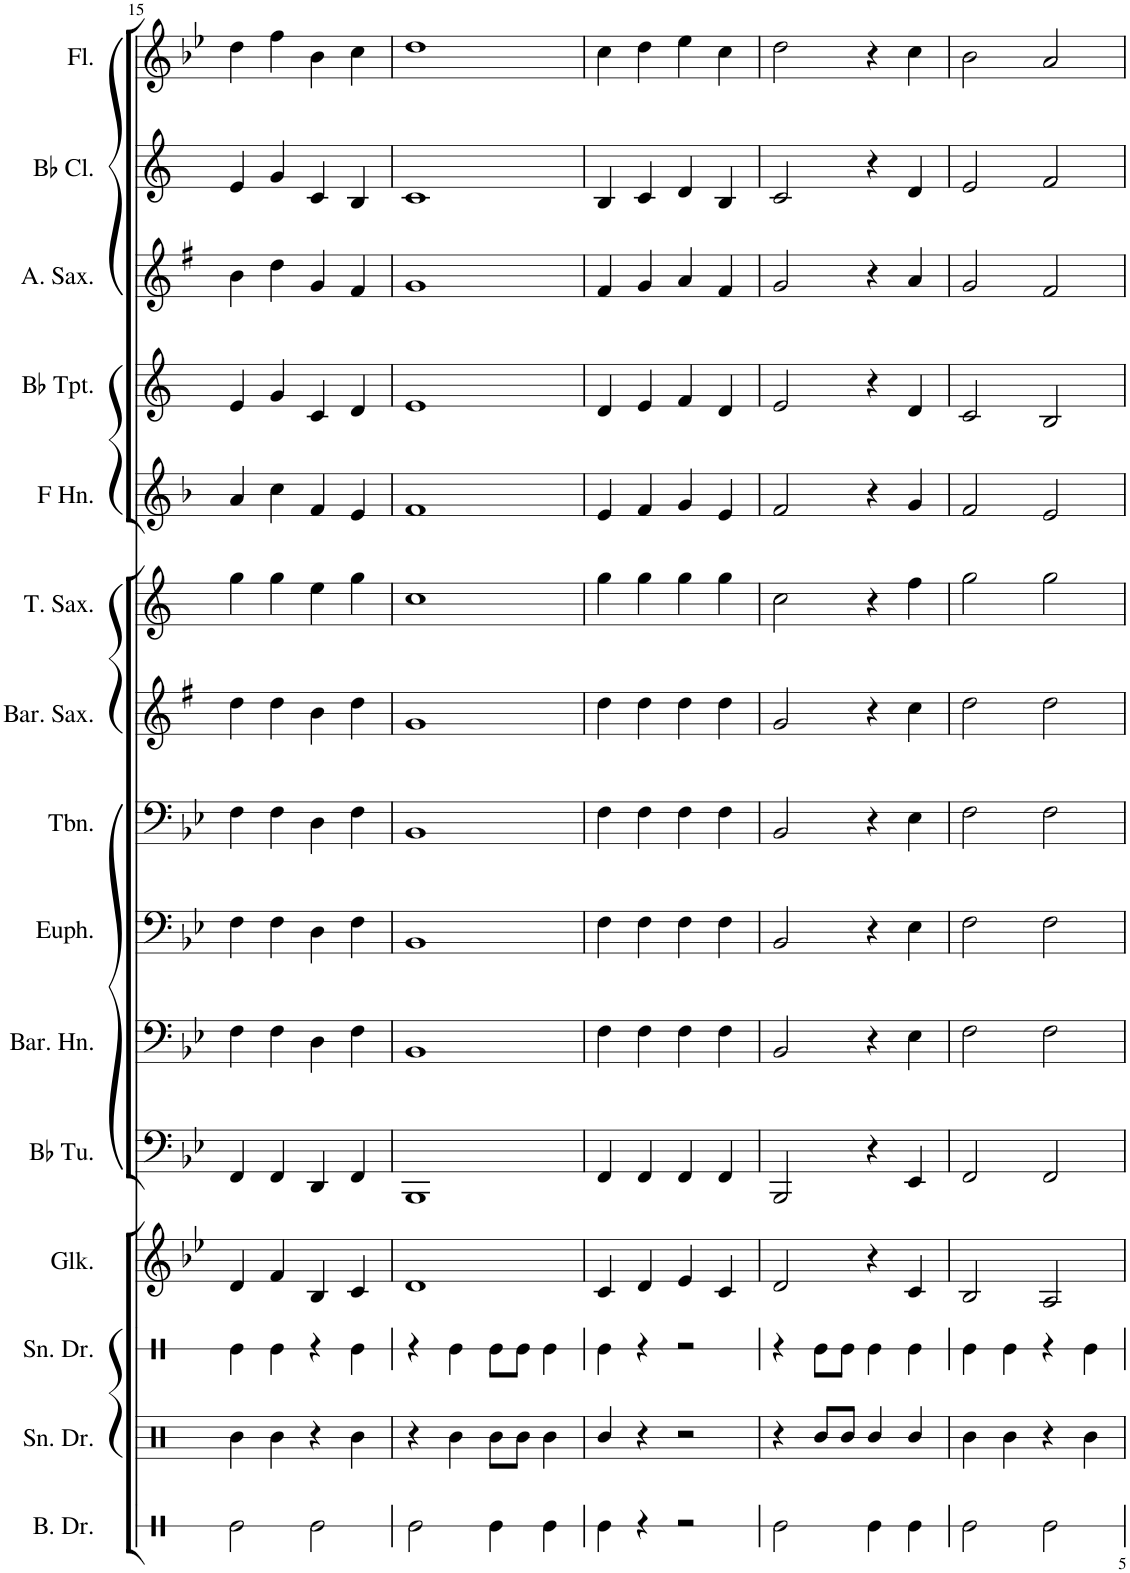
**kern	**kern	**kern	**kern	**kern	**kern	**kern	**kern	**kern	**kern	**kern	**kern	**kern	**kern	**kern
*part15	*part14	*part13	*part12	*part11	*part10	*part9	*part8	*part7	*part6	*part5	*part4	*part3	*part2	*part1
*staff15	*staff14	*staff13	*staff12	*staff11	*staff10	*staff9	*staff8	*staff7	*staff6	*staff5	*staff4	*staff3	*staff2	*staff1
*I"Bass Drum	*I"Snare Drum	*I"Snare Drum	*I"Glockenspiel	*I"Bb Tuba	*I"Baritone Horn	*I"Euphonium	*I"Trombone	*I"Baritone Saxophone	*I"Tenor Saxophone	*I"Horn in F	*I"Bb Trumpet	*I"Alto Saxophone	*I"Bb Clarinet	*I"Flute
*I'B. Dr.	*I'Sn. Dr.	*I'Sn. Dr.	*I'Glk.	*I'Bb Tu.	*I'Bar. Hn.	*I'Euph.	*I'Tbn.	*I'Bar. Sax.	*I'T. Sax.	*	*I'Bb Tpt.	*I'A. Sax.	*I'Bb Cl.	*I'Fl.
!!LO:PB:g=z
*clefX	*clefX	*clefX	*clefG2	*clefF4	*clefF4	*clefF4	*clefF4	*clefG2	*clefG2	*clefG2	*clefG2	*clefG2	*clefG2	*clefG2
*	*	*	*Trd-14c-24	*	*Trd4c7	*	*	*Trd12c21	*Trd8c14	*Trd4c7	*Trd1c2	*Trd5c9	*Trd1c2	*
*k[]	*k[]	*k[]	*k[b-e-]	*k[b-e-]	*k[b-e-]	*k[b-e-]	*k[b-e-]	*k[f#]	*k[]	*k[b-]	*k[]	*k[f#]	*k[]	*k[b-e-]
*M4/4	*M4/4	*M4/4	*M4/4	*M4/4	*M4/4	*M4/4	*M4/4	*M4/4	*M4/4	*M4/4	*M4/4	*M4/4	*M4/4	*M4/4
=15	=15	=15	=15	=15	=15	=15	=15	=15	=15	=15	=15	=15	=15	=15
2Re\	4R\	4Re\	4d/	4FF/	4F\	4F\	4F\	4dd\	4gg\	4a/	4e/	4b\	4e/	4dd\
.	4R\	4Re\	4f/	4FF/	4F\	4F\	4F\	4dd\	4gg\	4cc\	4g/	4dd\	4g/	4ff\
2Re\	4r	4r	4B-/	4DD/	4D\	4D\	4D\	4b\	4ee\	4f/	4c/	4g/	4c/	4b-\
.	4R\	4Re\	4c/	4FF/	4F\	4F\	4F\	4dd\	4gg\	4e/	4d/	4f#/	4B/	4cc\
=16	=16	=16	=16	=16	=16	=16	=16	=16	=16	=16	=16	=16	=16	=16
2Re\	4r	4r	1d	1BBB-	1BB-	1BB-	1BB-	1g	1cc	1f	1e	1g	1c	1dd
.	4R\	4Re\	.	.	.	.	.	.	.	.	.	.	.	.
4Re\	8R\L	8Re\L	.	.	.	.	.	.	.	.	.	.	.	.
.	8R\J	8Re\J	.	.	.	.	.	.	.	.	.	.	.	.
4Re\	4R\	4Re\	.	.	.	.	.	.	.	.	.	.	.	.
=17	=17	=17	=17	=17	=17	=17	=17	=17	=17	=17	=17	=17	=17	=17
4Re\	4R/	4Re\	4c/	4FF/	4F\	4F\	4F\	4dd\	4gg\	4e/	4d/	4f#/	4B/	4cc\
4r	4r	4r	4d/	4FF/	4F\	4F\	4F\	4dd\	4gg\	4f/	4e/	4g/	4c/	4dd\
2r	2r	2r	4e-/	4FF/	4F\	4F\	4F\	4dd\	4gg\	4g/	4f/	4a/	4d/	4ee-\
.	.	.	4c/	4FF/	4F\	4F\	4F\	4dd\	4gg\	4e/	4d/	4f#/	4B/	4cc\
=18	=18	=18	=18	=18	=18	=18	=18	=18	=18	=18	=18	=18	=18	=18
2Re\	4r	4r	2d/	2BBB-/	2BB-/	2BB-/	2BB-/	2g/	2cc\	2f/	2e/	2g/	2c/	2dd\
.	8R/L	8Re\L	.	.	.	.	.	.	.	.	.	.	.	.
.	8R/J	8Re\J	.	.	.	.	.	.	.	.	.	.	.	.
4Re\	4R/	4Re\	4r	4r	4r	4r	4r	4r	4r	4r	4r	4r	4r	4r
4Re\	4R/	4Re\	4c/	4EE-/	4E-\	4E-\	4E-\	4cc\	4ff\	4g/	4d/	4a/	4d/	4cc\
=19	=19	=19	=19	=19	=19	=19	=19	=19	=19	=19	=19	=19	=19	=19
2Re\	4R\	4Re\	2B-/	2FF/	2F\	2F\	2F\	2dd\	2gg\	2f/	2c/	2g/	2e/	2b-\
.	4R\	4Re\	.	.	.	.	.	.	.	.	.	.	.	.
2Re\	4r	4r	2A/	2FF/	2F\	2F\	2F\	2dd\	2gg\	2e/	2B/	2f#/	2f/	2a/
.	4R\	4Re\	.	.	.	.	.	.	.	.	.	.	.	.
=	=	=	=	=	=	=	=	=	=	=	=	=	=	=
*-	*-	*-	*-	*-	*-	*-	*-	*-	*-	*-	*-	*-	*-	*-
